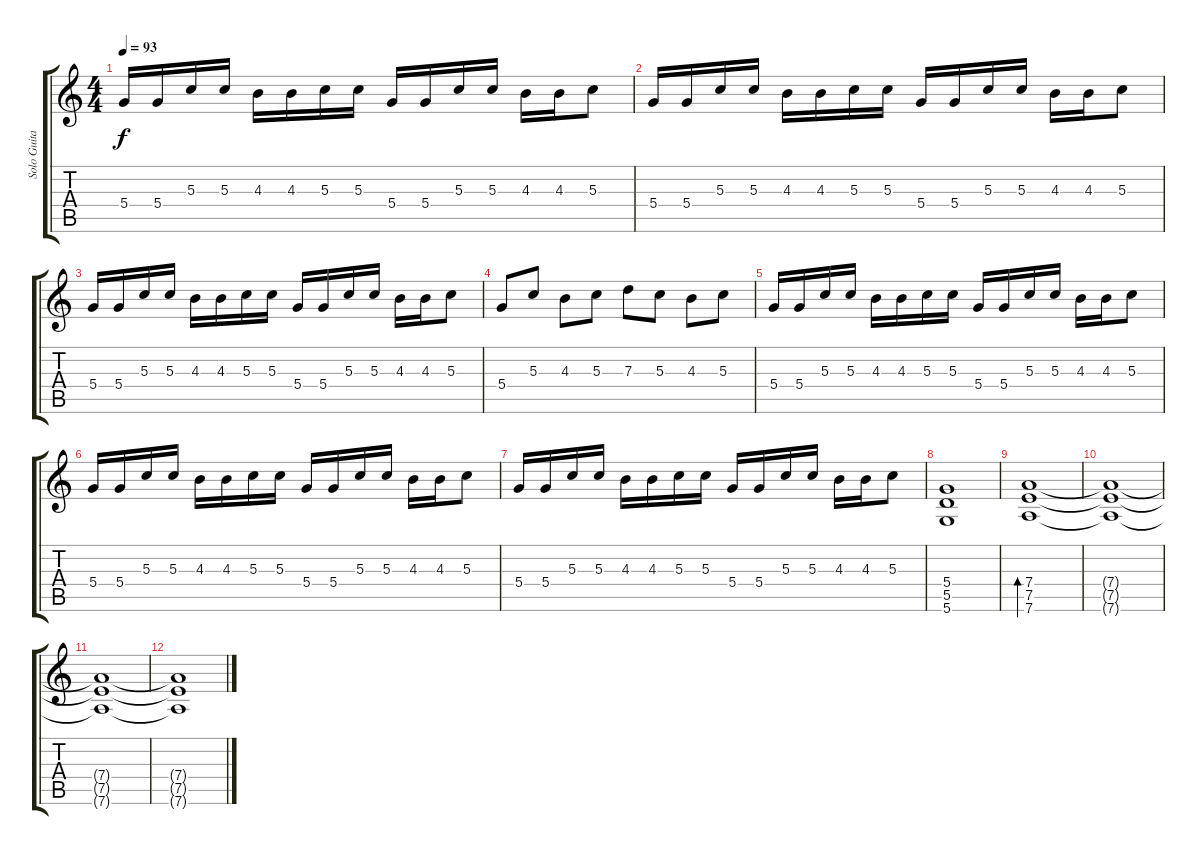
\track ("Solo Guitar" "Solo Guita") {instrument distortionguitar}
\staff {score tabs}
\tuning (E4 B3 G3 D3 A2 D2) {hide}
\ts (4 4)
\tempo 93
\clef g2
\ks c
5.4.16{dy f} 5.4.16 5.3.16 5.3.16 4.3.16 4.3.16 5.3.16 5.3.16 5.4.16 5.4.16 5.3.16 5.3.16 4.3.16 4.3.16 5.3.8 |
5.4.16 5.4.16 5.3.16 5.3.16 4.3.16 4.3.16 5.3.16 5.3.16 5.4.16 5.4.16 5.3.16 5.3.16 4.3.16 4.3.16 5.3.8 |
5.4.16 5.4.16 5.3.16 5.3.16 4.3.16 4.3.16 5.3.16 5.3.16 5.4.16 5.4.16 5.3.16 5.3.16 4.3.16 4.3.16 5.3.8 |
5.4.8 5.3.8 4.3.8 5.3.8 7.3.8 5.3.8 4.3.8 5.3.8 |
5.4.16 5.4.16 5.3.16 5.3.16 4.3.16 4.3.16 5.3.16 5.3.16 5.4.16 5.4.16 5.3.16 5.3.16 4.3.16 4.3.16 5.3.8 |
5.4.16 5.4.16 5.3.16 5.3.16 4.3.16 4.3.16 5.3.16 5.3.16 5.4.16 5.4.16 5.3.16 5.3.16 4.3.16 4.3.16 5.3.8 |
5.4.16 5.4.16 5.3.16 5.3.16 4.3.16 4.3.16 5.3.16 5.3.16 5.4.16 5.4.16 5.3.16 5.3.16 4.3.16 4.3.16 5.3.8 |
(5.4 5.5 5.6).1 |
(7.4 7.5 7.6).1{bd 480 volume 0} |
(7.4{t} 7.5{t} 7.6{t}).1 |
(7.4{t} 7.5{t} 7.6{t}).1 |
(7.4{t} 7.5{t} 7.6{t}).1
